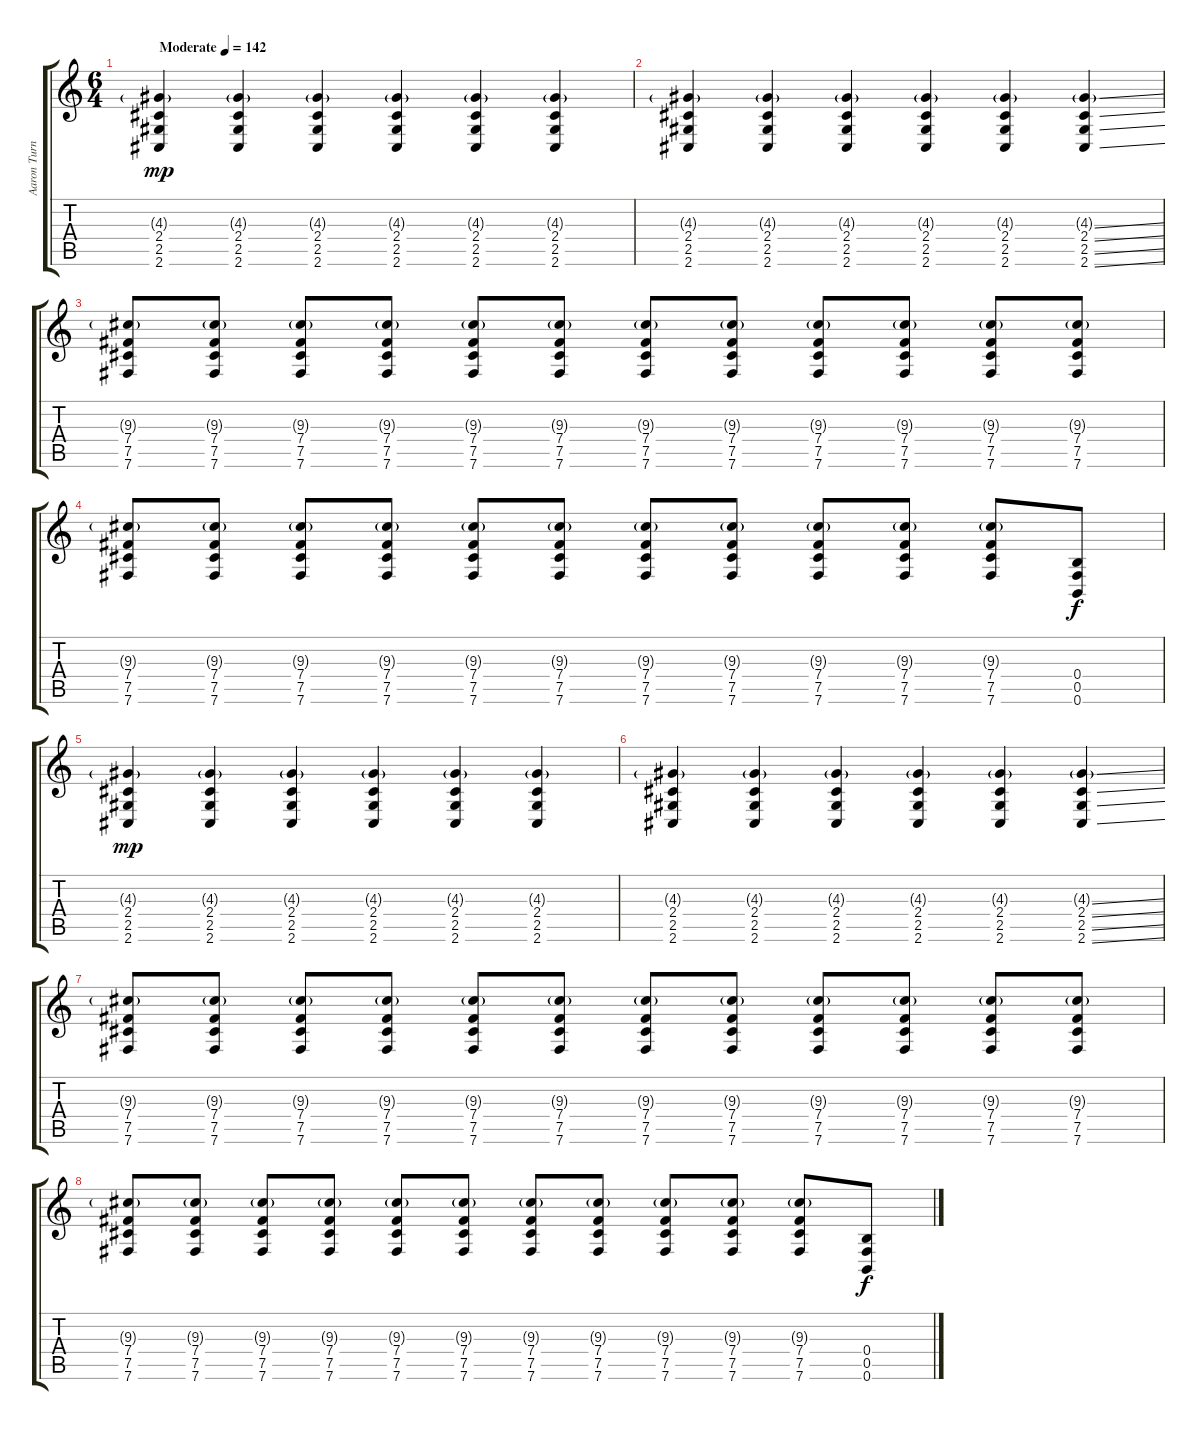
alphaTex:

\track ("Aaron Turner" "Aaron Turn") {instrument distortionguitar}
\staff {score tabs}
\tuning (Db4 Ab3 E3 B2 Gb2 B1) {hide}
\ts (6 4)
\tempo (142 "Moderate")
\clef g2
\ks c
(4.3{g} 2.4 2.5 2.6).4{dy mp instrument distortionguitar} (4.3{g} 2.4 2.5 2.6).4 (4.3{g} 2.4 2.5 2.6).4 (4.3{g} 2.4 2.5 2.6).4 (4.3{g} 2.4 2.5 2.6).4 (4.3{g} 2.4 2.5 2.6).4 |
(4.3{g} 2.4 2.5 2.6).4 (4.3{g} 2.4 2.5 2.6).4 (4.3{g} 2.4 2.5 2.6).4 (4.3{g} 2.4 2.5 2.6).4 (4.3{g} 2.4 2.5 2.6).4 (4.3{ss g} 2.4{ss} 2.5{ss} 2.6{ss}).4 |
(9.3{g} 7.4 7.5 7.6).8 (9.3{g} 7.4 7.5 7.6).8 (9.3{g} 7.4 7.5 7.6).8 (9.3{g} 7.4 7.5 7.6).8 (9.3{g} 7.4 7.5 7.6).8 (9.3{g} 7.4 7.5 7.6).8 (9.3{g} 7.4 7.5 7.6).8 (9.3{g} 7.4 7.5 7.6).8 (9.3{g} 7.4 7.5 7.6).8 (9.3{g} 7.4 7.5 7.6).8 (9.3{g} 7.4 7.5 7.6).8 (9.3{g} 7.4 7.5 7.6).8 |
(9.3{g} 7.4 7.5 7.6).8 (9.3{g} 7.4 7.5 7.6).8 (9.3{g} 7.4 7.5 7.6).8 (9.3{g} 7.4 7.5 7.6).8 (9.3{g} 7.4 7.5 7.6).8 (9.3{g} 7.4 7.5 7.6).8 (9.3{g} 7.4 7.5 7.6).8 (9.3{g} 7.4 7.5 7.6).8 (9.3{g} 7.4 7.5 7.6).8 (9.3{g} 7.4 7.5 7.6).8 (9.3{g} 7.4 7.5 7.6).8 (0.4 0.5 0.6).8{dy f} |
(4.3{g} 2.4 2.5 2.6).4{dy mp} (4.3{g} 2.4 2.5 2.6).4 (4.3{g} 2.4 2.5 2.6).4 (4.3{g} 2.4 2.5 2.6).4 (4.3{g} 2.4 2.5 2.6).4 (4.3{g} 2.4 2.5 2.6).4 |
(4.3{g} 2.4 2.5 2.6).4 (4.3{g} 2.4 2.5 2.6).4 (4.3{g} 2.4 2.5 2.6).4 (4.3{g} 2.4 2.5 2.6).4 (4.3{g} 2.4 2.5 2.6).4 (4.3{ss g} 2.4{ss} 2.5{ss} 2.6{ss}).4 |
(9.3{g} 7.4 7.5 7.6).8 (9.3{g} 7.4 7.5 7.6).8 (9.3{g} 7.4 7.5 7.6).8 (9.3{g} 7.4 7.5 7.6).8 (9.3{g} 7.4 7.5 7.6).8 (9.3{g} 7.4 7.5 7.6).8 (9.3{g} 7.4 7.5 7.6).8 (9.3{g} 7.4 7.5 7.6).8 (9.3{g} 7.4 7.5 7.6).8 (9.3{g} 7.4 7.5 7.6).8 (9.3{g} 7.4 7.5 7.6).8 (9.3{g} 7.4 7.5 7.6).8 |
(9.3{g} 7.4 7.5 7.6).8 (9.3{g} 7.4 7.5 7.6).8 (9.3{g} 7.4 7.5 7.6).8 (9.3{g} 7.4 7.5 7.6).8 (9.3{g} 7.4 7.5 7.6).8 (9.3{g} 7.4 7.5 7.6).8 (9.3{g} 7.4 7.5 7.6).8 (9.3{g} 7.4 7.5 7.6).8 (9.3{g} 7.4 7.5 7.6).8 (9.3{g} 7.4 7.5 7.6).8 (9.3{g} 7.4 7.5 7.6).8 (0.4 0.5 0.6).8{dy f}
